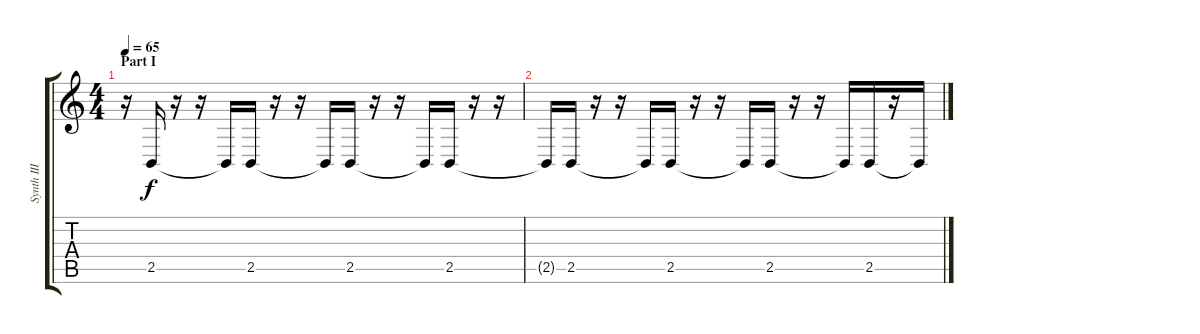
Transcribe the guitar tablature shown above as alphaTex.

\track ("Synth III" "Synth III") {instrument lead8bassandlead}
\staff {score tabs}
\tuning (E4 B3 G3 D3 A2 E2) {hide}
\ts (4 4)
\section ("" "Part I")
\tempo 65
\clef g2
\ks c
r.16{dy f instrument lead8bassandlead} 2.5.16 r.16 r.16 2.5{t}.16 2.5.16 r.16 r.16 2.5{t}.16 2.5.16 r.16 r.16 2.5{t}.16 2.5.16 r.16 r.16 |
2.5{t}.16 2.5.16 r.16 r.16 2.5{t}.16 2.5.16 r.16 r.16 2.5{t}.16 2.5.16 r.16 r.16 2.5{t}.16 2.5.16 r.16 2.5{t}.16
